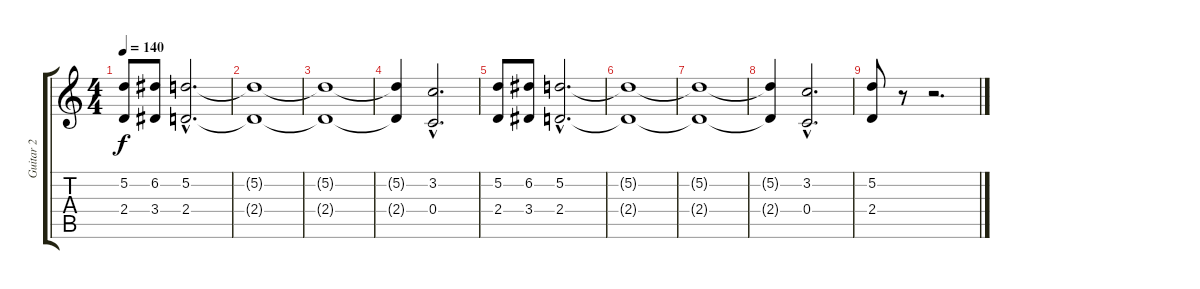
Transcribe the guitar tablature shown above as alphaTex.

\track ("Guitar 2" "Guitar 2") {instrument distortionguitar}
\staff {score tabs}
\tuning (D4 A3 F3 C3 G2 D2) {hide}
\ts (4 4)
\tempo 140
\clef g2
\ks c
(5.2 2.4).8{dy f} (6.2 3.4).8 (5.2{hac} 2.4{hac}).2{d} |
(5.2{t} 2.4{t}).1 |
(5.2{t} 2.4{t}).1 |
(5.2{t} 2.4{t}).4 (3.2{hac} 0.4{hac}).2{d} |
(5.2 2.4).8 (6.2 3.4).8 (5.2{hac} 2.4{hac}).2{d} |
(5.2{t} 2.4{t}).1 |
(5.2{t} 2.4{t}).1 |
(5.2{t} 2.4{t}).4 (3.2{hac} 0.4{hac}).2{d} |
(5.2 2.4).8 r.8 r.2{d}
